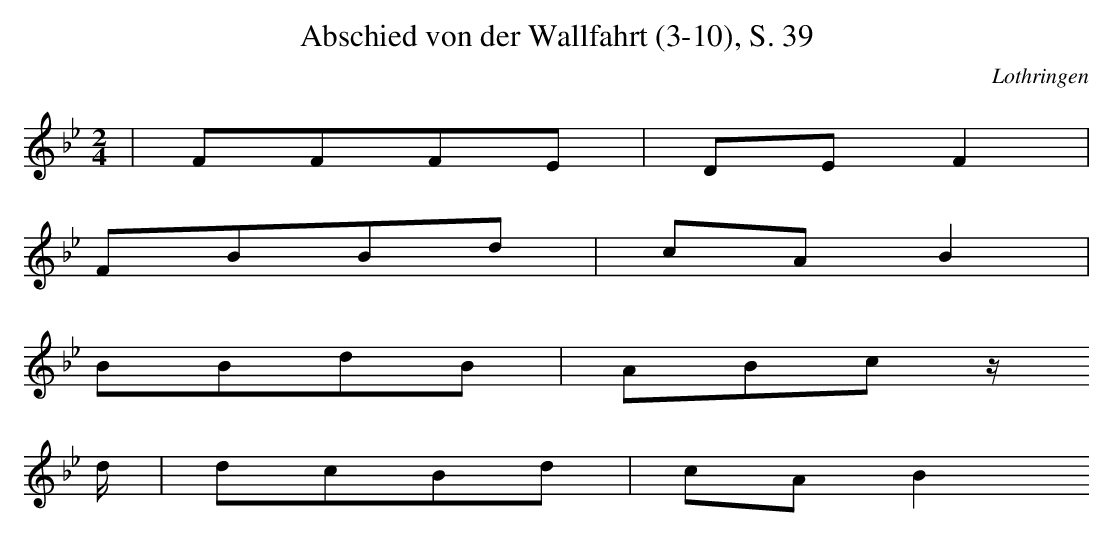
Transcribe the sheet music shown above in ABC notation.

X:1
T: Abschied von der Wallfahrt (3-10), S. 39
O: Lothringen
M: 2/4
L: 1/16
K: Bb
 | F2F2F2E2 | D2E2F4 |
F2B2B2d2 | c2A2B4 |
B2B2d2B2 | A2B2c2z
d | d2c2B2d2 | c2A2B4
